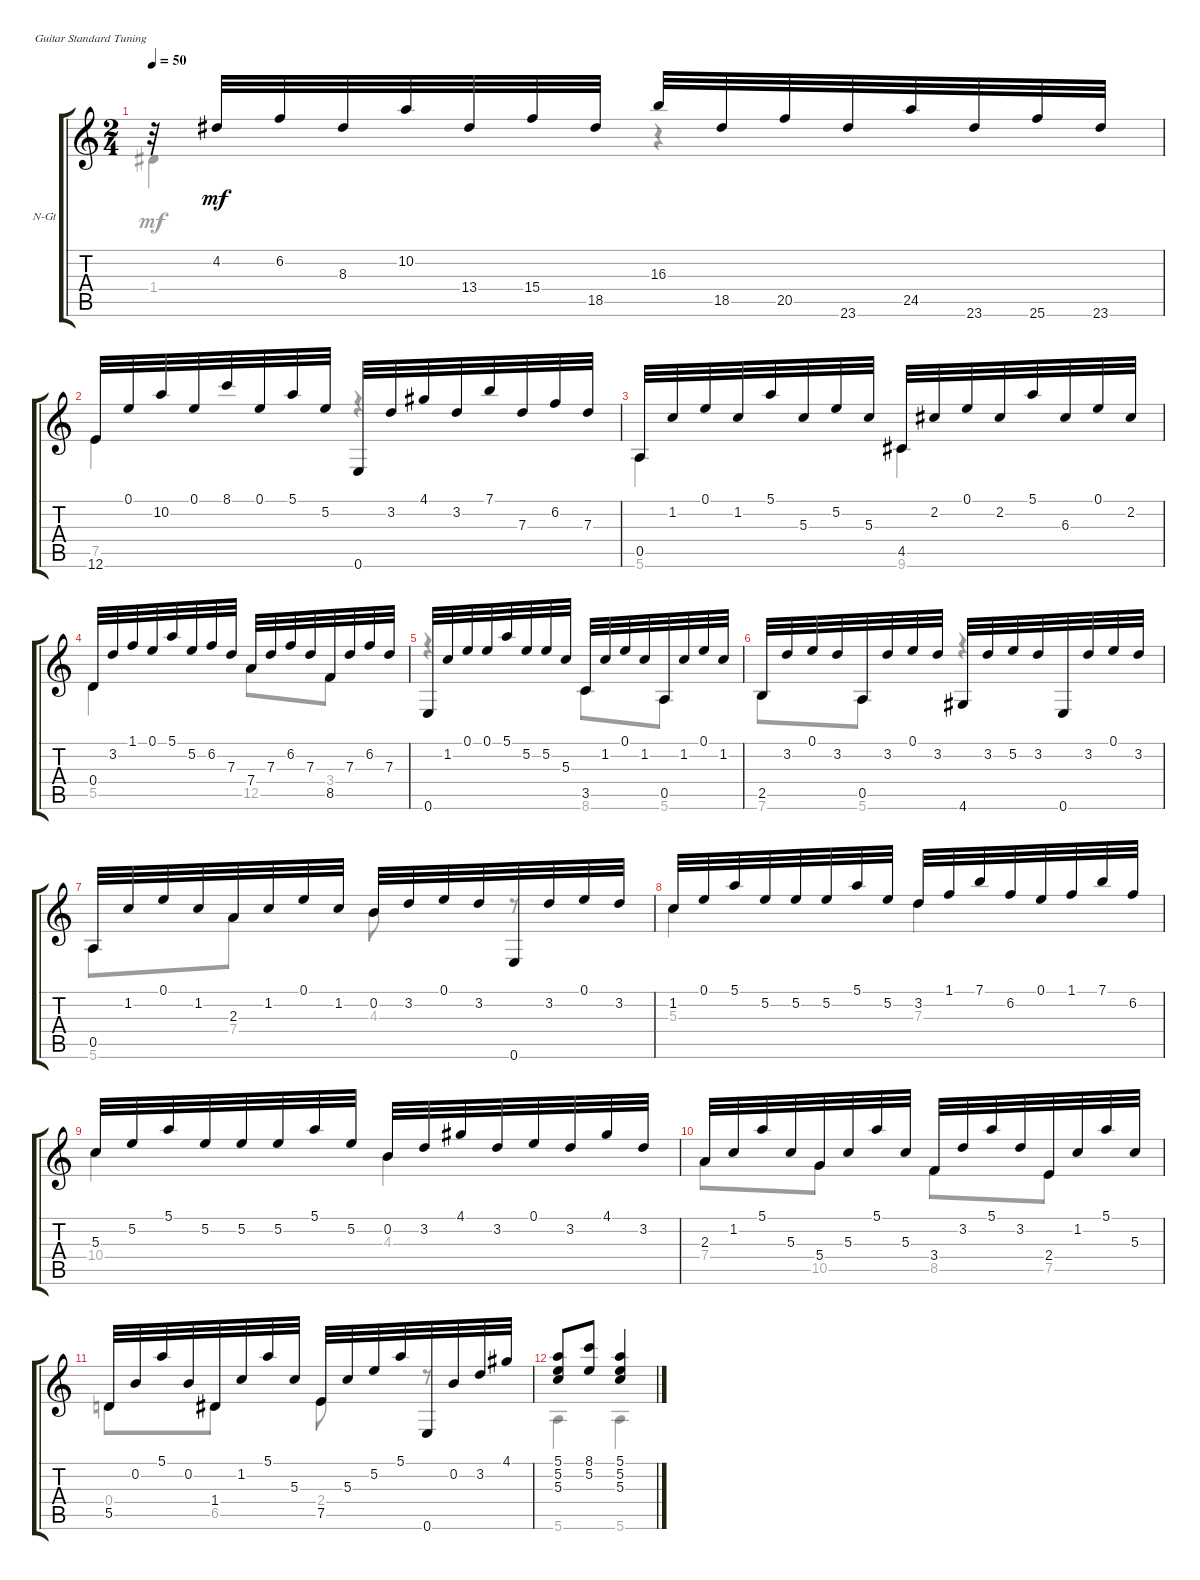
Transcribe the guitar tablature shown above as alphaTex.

\defaultSystemsLayout 4
\bracketExtendMode groupsimilarinstruments
\firstSystemTrackNameOrientation horizontal
\otherSystemsTrackNameOrientation horizontal
\track ("Nylon Guitar" "N-Gt") {instrument acousticguitarnylon}
\staff {score tabs}
\tuning (E4 B3 G3 D3 A2 E2)
\voice
\ts (2 4)
\tempo 50
\clef g2
\ks c
r.32{dy mf} 4.2.32 6.2.32 8.3.32 10.2.32 13.4.32 15.4.32 18.5.32 16.3.32 18.5.32 20.5.32 23.6.32 24.5.32 23.6.32 25.6.32 23.6.32 |
12.6.32 0.1.32 10.2.32 0.1.32 8.1.32 0.1.32 5.1.32 5.2.32 0.6.32 3.2.32 4.1.32 3.2.32 7.1.32 7.3.32 6.2.32 7.3.32 |
0.5.32 1.2.32 0.1.32 1.2.32 5.1.32 5.3.32 5.2.32 5.3.32 4.5.32 2.2.32 0.1.32 2.2.32 5.1.32 6.3.32 0.1.32 2.2.32 |
0.4.32 3.2.32 1.1.32 0.1.32 5.1.32 5.2.32 6.2.32 7.3.32 7.4.32 7.3.32 6.2.32 7.3.32 8.5.32 7.3.32 6.2.32 7.3.32 |
0.6.32 1.2.32 0.1.32 0.1.32 5.1.32 5.2.32 5.2.32 5.3.32 3.5.32 1.2.32 0.1.32 1.2.32 0.5.32 1.2.32 0.1.32 1.2.32 |
2.5.32 3.2.32 0.1.32 3.2.32 0.5.32 3.2.32 0.1.32 3.2.32 4.6.32 3.2.32 5.2.32 3.2.32 0.6.32 3.2.32 0.1.32 3.2.32 |
0.5.32 1.2.32 0.1.32 1.2.32 2.3.32 1.2.32 0.1.32 1.2.32 0.2.32 3.2.32 0.1.32 3.2.32 0.6.32 3.2.32 0.1.32 3.2.32 |
1.2.32 0.1.32 5.1.32 5.2.32 5.2.32 5.2.32 5.1.32 5.2.32 3.2.32 1.1.32 7.1.32 6.2.32 0.1.32 1.1.32 7.1.32 6.2.32 |
5.3.32 5.2.32 5.1.32 5.2.32 5.2.32 5.2.32 5.1.32 5.2.32 0.2.32 3.2.32 4.1.32 3.2.32 0.1.32 3.2.32 4.1.32 3.2.32 |
2.3.32 1.2.32 5.1.32 5.3.32 5.4.32 5.3.32 5.1.32 5.3.32 3.4.32 3.2.32 5.1.32 3.2.32 2.4.32 1.2.32 5.1.32 5.3.32 |
5.5.32 0.2.32 5.1.32 0.2.32 1.4.32 1.2.32 5.1.32 5.3.32 7.5.32 5.3.32 5.2.32 5.1.32 0.6.32 0.2.32 3.2.32 4.1.32 |
(5.1 5.2 5.3).8 (5.2 8.1).8 (5.1 5.2 5.3).4
\voice
\clef g2
\ottava regular
\simile none
\ks c
1.4.4{dy mf} r.4 |
7.5.4 r.4 |
5.6.4 9.6.4 |
5.5.4 12.5.8 3.4.8 |
r.4 8.6.8 5.6.8 |
7.6.8 5.6.8 r.4 |
5.6.8 7.4.8 4.3.8 r.8 |
5.3.4 7.3.4 |
10.4.4 4.3.4 |
7.4.8 10.5.8 8.5.8 7.5.8 |
0.4.8 6.5.8 2.4.8 r.8 |
5.6.4 5.6.4
